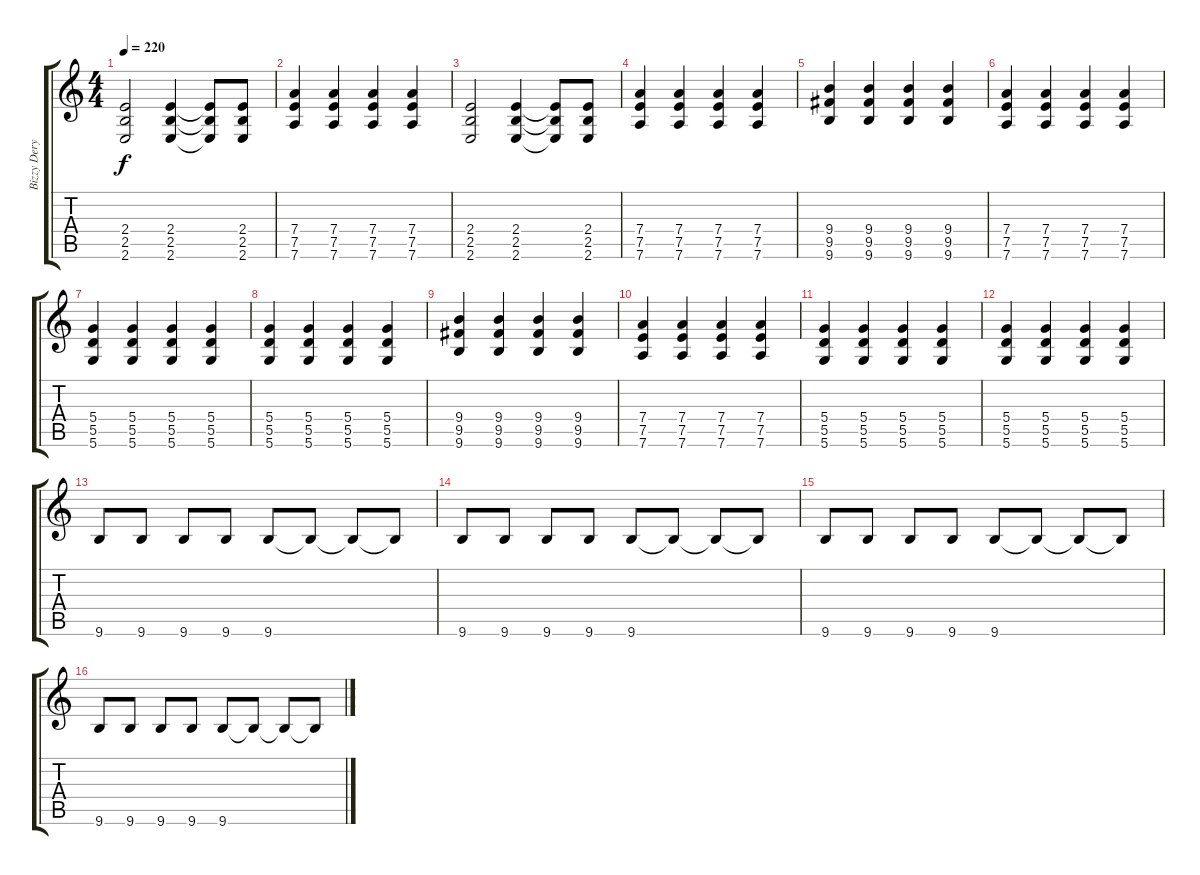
\track ("Bizzy Deryck" "Bizzy Dery") {instrument distortionguitar}
\staff {score tabs}
\tuning (E4 B3 G3 D3 A2 D2) {hide}
\ts (4 4)
\tempo 220
\clef g2
\ks c
(2.4 2.5 2.6).2{dy f} (2.4 2.5 2.6).4 (2.4{t} 2.5{t} 2.6{t}).8 (2.4 2.5 2.6).8 |
(7.4 7.5 7.6).4 (7.4 7.5 7.6).4 (7.4 7.5 7.6).4 (7.4 7.5 7.6).4 |
(2.4 2.5 2.6).2 (2.4 2.5 2.6).4 (2.4{t} 2.5{t} 2.6{t}).8 (2.4 2.5 2.6).8 |
(7.4 7.5 7.6).4 (7.4 7.5 7.6).4 (7.4 7.5 7.6).4 (7.4 7.5 7.6).4 |
(9.4 9.5 9.6).4 (9.4 9.5 9.6).4 (9.4 9.5 9.6).4 (9.4 9.5 9.6).4 |
(7.4 7.5 7.6).4 (7.4 7.5 7.6).4 (7.4 7.5 7.6).4 (7.4 7.5 7.6).4 |
(5.4 5.5 5.6).4 (5.4 5.5 5.6).4 (5.4 5.5 5.6).4 (5.4 5.5 5.6).4 |
(5.4 5.5 5.6).4 (5.4 5.5 5.6).4 (5.4 5.5 5.6).4 (5.4 5.5 5.6).4 |
(9.4 9.5 9.6).4 (9.4 9.5 9.6).4 (9.4 9.5 9.6).4 (9.4 9.5 9.6).4 |
(7.4 7.5 7.6).4 (7.4 7.5 7.6).4 (7.4 7.5 7.6).4 (7.4 7.5 7.6).4 |
(5.4 5.5 5.6).4 (5.4 5.5 5.6).4 (5.4 5.5 5.6).4 (5.4 5.5 5.6).4 |
(5.4 5.5 5.6).4 (5.4 5.5 5.6).4 (5.4 5.5 5.6).4 (5.4 5.5 5.6).4 |
9.6.8 9.6.8 9.6.8 9.6.8 9.6.8 9.6{t}.8 9.6{t}.8 9.6{t}.8 |
9.6.8 9.6.8 9.6.8 9.6.8 9.6.8 9.6{t}.8 9.6{t}.8 9.6{t}.8 |
9.6.8 9.6.8 9.6.8 9.6.8 9.6.8 9.6{t}.8 9.6{t}.8 9.6{t}.8 |
9.6.8 9.6.8 9.6.8 9.6.8 9.6.8 9.6{t}.8 9.6{t}.8 9.6{t}.8
